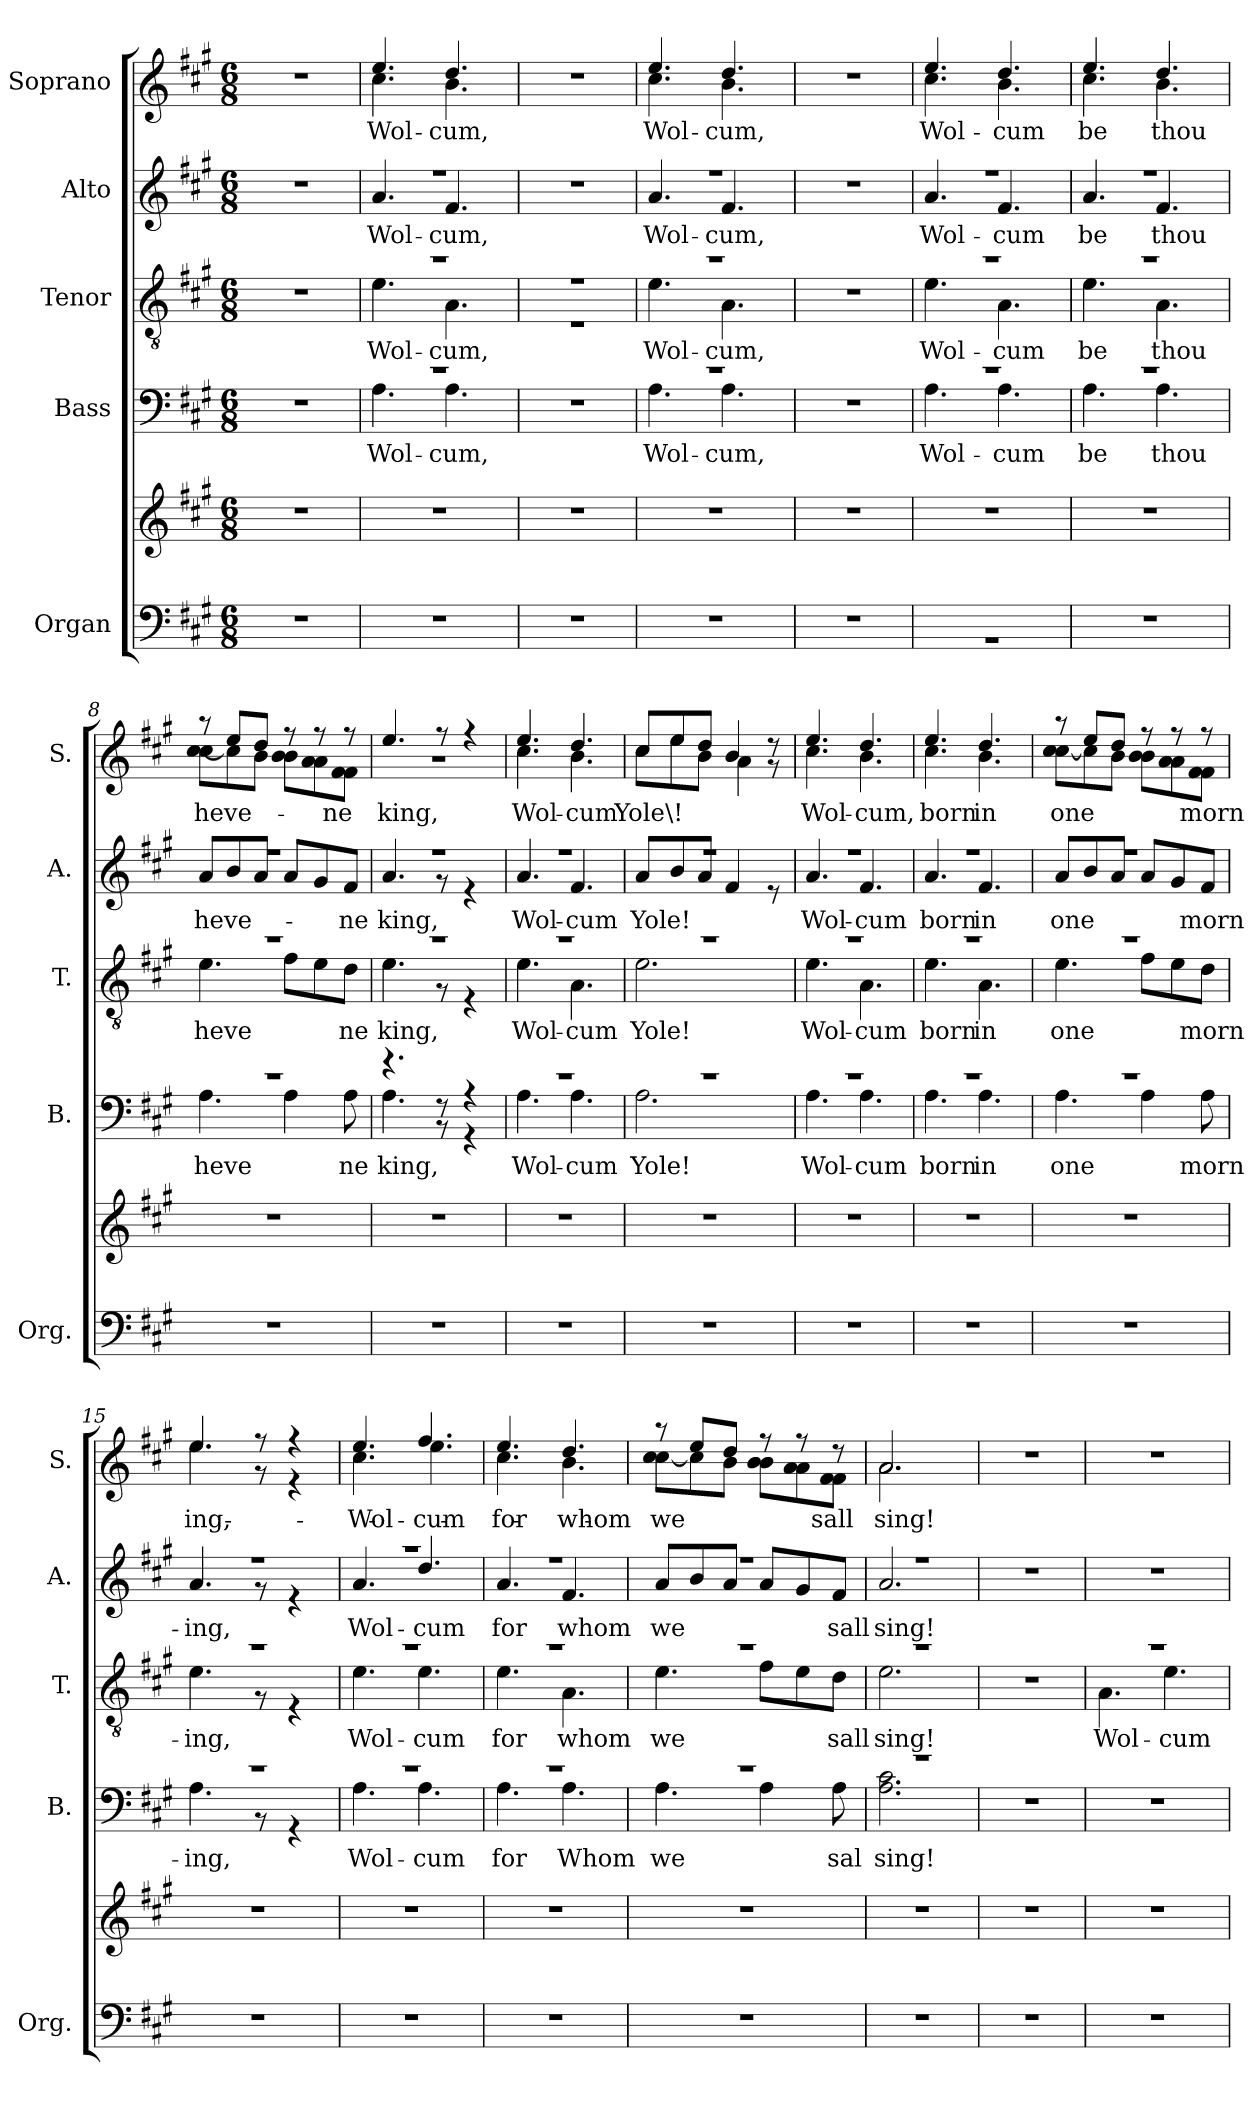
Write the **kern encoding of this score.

**kern	**kern	**kern	**text	**kern	**text	**kern	**text	**kern	**text
*part5	*part5	*part4	*part4	*part3	*part3	*part2	*part2	*part1	*part1
*staff6	*staff5	*staff4	*staff4	*staff3	*staff3	*staff2	*staff2	*staff1	*staff1
*I"Organ	*	*I"Bass	*	*I"Tenor	*	*I"Alto	*	*I"Soprano	*
*I'Org.	*	*I'B.	*	*I'T.	*	*I'A.	*	*I'S.	*
*clefF4	*clefG2	*clefF4	*	*clefGv2	*	*clefG2	*	*clefG2	*
*k[f#c#g#]	*k[f#c#g#]	*k[f#c#g#]	*	*k[f#c#g#]	*	*k[f#c#g#]	*	*k[f#c#g#]	*
*M6/8	*M6/8	*M6/8	*	*M6/8	*	*M6/8	*	*M6/8	*
=1	=1	=1	=1	=1	=1	=1	=1	=1	=1
2.r	2.r	2.r	.	2.r	.	2.r	.	2.r	.
=2	=2	=2	=2	=2	=2	=2	=2	=2	=2
*	*	*^	*	*^	*	*^	*	*^	*
2.r	2.r	2.r	4.A\	Wol-	2.r	4.e\	Wol-	2.r	4.a/	Wol-	4.ee/	4.cc#\	Wol-
.	.	.	4.A\	-cum,	.	4.A\	-cum,	.	4.f#/	-cum,	4.dd/	4.b\	-cum,
*	*	*	*	*	*	*	*	*v	*v	*	*	*	*
*	*	*v	*v	*	*	*	*	*	*	*v	*v	*
=3	=3	=3	=3	=3	=3	=3	=3	=3	=3	=3
2.r	2.r	2.r	.	2.r	2.r	.	2.r	.	2.r	.
=4	=4	=4	=4	=4	=4	=4	=4	=4	=4	=4
*	*	*^	*	*	*	*	*^	*	*^	*
2.r	2.r	2.r	4.A\	Wol-	2.r	4.e\	Wol-	2.r	4.a/	Wol-	4.ee/	4.cc#\	Wol-
.	.	.	4.A\	-cum,	.	4.A\	-cum,	.	4.f#/	-cum,	4.dd/	4.b\	-cum,
*	*	*v	*v	*	*	*	*	*v	*v	*	*v	*v	*
*	*	*	*	*v	*v	*	*	*	*	*
=5	=5	=5	=5	=5	=5	=5	=5	=5	=5
2.r	2.r	2.r	.	2.r	.	2.r	.	2.r	.
=6	=6	=6	=6	=6	=6	=6	=6	=6	=6
*	*	*^	*	*^	*	*^	*	*^	*
2.rBB	2.r	2.r	4.A\	Wol-	2.r	4.e\	Wol-	2.r	4.a/	Wol-	4.ee/	4.cc#\	Wol-
.	.	.	4.A\	-cum	.	4.A\	-cum	.	4.f#/	-cum	4.dd/	4.b\	-cum
=7	=7	=7	=7	=7	=7	=7	=7	=7	=7	=7	=7	=7	=7
2.r	2.r	2.r	4.A\	be	2.r	4.e\	be	2.r	4.a/	be	4.ee/	4.cc#\	be
.	.	.	4.A\	thou	.	4.A\	thou	.	4.f#/	thou	4.dd/	4.b\	thou
!!LO:PB:g=z	!!
=8	=8	=8	=8	=8	=8	=8	=8	=8	=8	=8	=8	=8	=8
2.r	2.r	2.r	4.A\	heve	2.r	4.e\	heve	2.r	8a/L	heve-	8r	[8cc#\ 8cc#\L	heve-
.	.	.	.	.	.	.	.	.	8b/	.	8ee/L	8cc#\]	.
.	.	.	.	.	.	.	.	.	8a/J	.	8dd/J	8b\J	.
.	.	.	4A\	.	.	8f#\L	.	.	8a/L	.	8r	8b\ 8b\L	.
.	.	.	.	.	.	8e\	.	.	8g#/	.	8r	8a\ 8a\	.
.	.	.	8A\	ne	.	8d\J	ne	.	8f#/J	-ne	8r	8f#\ 8f#\J	-ne
=9	=9	=9	=9	=9	=9	=9	=9	=9	=9	=9	=9	=9	=9
2.r	2.r	4.r	4.A\	king,	2.r	4.e\	king,	2.r	4.a/	king,	4.ee/	2.r	king,
.	.	8r	8r	.	.	8r	.	.	8r	.	8r	.	.
.	.	4r	4r	.	.	4r	.	.	4r	.	4r	.	.
=10	=10	=10	=10	=10	=10	=10	=10	=10	=10	=10	=10	=10	=10
2.r	2.r	2.r	4.A\	Wol-	2.r	4.e\	Wol-	2.r	4.a/	Wol-	4.ee/	4.cc#\	Wol-
.	.	.	4.A\	-cum	.	4.A\	-cum	.	4.f#/	-cum	4.dd/	4.b\	-cum
=11	=11	=11	=11	=11	=11	=11	=11	=11	=11	=11	=11	=11	=11
2.r	2.r	2.r	2.A\	Yole!	2.r	2.e\	Yole!	2.r	8a/L	Yole!	8cc#/L	8cc#\L	Yole
.	.	.	.	.	.	.	.	.	8b/	.	8ee/	8ee\	\!
.	.	.	.	.	.	.	.	.	8a/J	.	8dd/J	8b\J	.
.	.	.	.	.	.	.	.	.	4f#/	.	4b/	4a\	.
.	.	.	.	.	.	.	.	.	8r	.	8r	8r	.
=12	=12	=12	=12	=12	=12	=12	=12	=12	=12	=12	=12	=12	=12
2.r	2.r	2.r	4.A\	Wol-	2.r	4.e\	Wol-	2.r	4.a/	Wol-	4.ee/	4.cc#\	Wol-
.	.	.	4.A\	-cum	.	4.A\	-cum	.	4.f#/	-cum	4.dd/	4.b\	-cum,
=13	=13	=13	=13	=13	=13	=13	=13	=13	=13	=13	=13	=13	=13
2.r	2.r	2.r	4.A\	born	2.r	4.e\	born	2.r	4.a/	born	4.ee/	4.cc#\	born
.	.	.	4.A\	in	.	4.A\	in	.	4.f#/	in	4.dd/	4.b\	in
!!LO:PB:g=z	!!
=14	=14	=14	=14	=14	=14	=14	=14	=14	=14	=14	=14	=14	=14
2.r	2.r	2.r	4.A\	one	2.r	4.e\	one	2.r	8a/L	one	8r	8cc#\ [8cc#\L	one
.	.	.	.	.	.	.	.	.	8b/	.	8ee/L	8cc#\]	.
.	.	.	.	.	.	.	.	.	8a/J	.	8dd/J	8b\J	.
.	.	.	4A\	.	.	8f#\L	.	.	8a/L	.	8r	8b\ 8b\L	.
.	.	.	.	.	.	8e\	.	.	8g#/	.	8r	8a\ 8a\	.
.	.	.	8A\	morn-	.	8d\J	morn-	.	8f#/J	morn-	8r	8f#\ 8f#\J	morn-
=15	=15	=15	=15	=15	=15	=15	=15	=15	=15	=15	=15	=15	=15
2.r	2.r	2.r	4.A\	-ing,	2.r	4.e\	-ing,	2.r	4.a/	-ing,	4.ee/	4.ee\	-ing,
.	.	.	8r	.	.	8r	.	.	8r	.	8r	8r	.
.	.	.	4r	.	.	4r	.	.	4r	.	4r	4r	.
=16	=16	=16	=16	=16	=16	=16	=16	=16	=16	=16	=16	=16	=16
2.r	2.r	2.r	4.A\	Wol-	2.r	4.e\	Wol-	2.r	4.a/	Wol-	4.ee/	4.cc#\	Wol-
.	.	.	4.A\	-cum	.	4.e\	-cum	.	4.dd/	-cum	4.ff#/	4.ee\	-cum
=17	=17	=17	=17	=17	=17	=17	=17	=17	=17	=17	=17	=17	=17
2.r	2.r	2.r	4.A\	for	2.r	4.e\	for	2.r	4.a/	for	4.ee/	4.cc#\	for
.	.	.	4.A\	Whom	.	4.A\	whom	.	4.f#/	whom	4.dd/	4.b\	whom
=18	=18	=18	=18	=18	=18	=18	=18	=18	=18	=18	=18	=18	=18
2.r	2.r	2.r	4.A\	we	2.r	4.e\	we	2.r	8a/L	we	8r	8cc#\ [8cc#\L	we
.	.	.	.	.	.	.	.	.	8b/	.	8ee/L	8cc#\]	.
.	.	.	.	.	.	.	.	.	8a/J	.	8dd/J	8b\J	.
.	.	.	4A\	.	.	8f#\L	.	.	8a/L	.	8r	8b\ 8b\L	.
.	.	.	.	.	.	8e\	.	.	8g#/	.	8r	8a\ 8a\	.
.	.	.	8A\	sal	.	8d\J	sall	.	8f#/J	sall	8r	8f#\ 8f#\J	sall
=19	=19	=19	=19	=19	=19	=19	=19	=19	=19	=19	=19	=19	=19
2.r	2.r	2.r	2.A\ 2.c#\	sing!	2.r	2.e\	sing!	2.r	2.a/	sing!	2.a/	2.a\	sing!
*	*	*v	*v	*	*	*	*	*v	*v	*	*v	*v	*
*	*	*	*	*v	*v	*	*	*	*	*
!!LO:PB:g=z
=20	=20	=20	=20	=20	=20	=20	=20	=20	=20
2.r	2.r	2.r	.	2.r	.	2.r	.	2.r	.
=21	=21	=21	=21	=21	=21	=21	=21	=21	=21
*	*	*	*	*^	*	*	*	*	*
2.r	2.r	2.r	.	2.r	4.A\	Wol-	2.r	.	2.r	.
.	.	.	.	.	4.e\	-cum	.	.	.	.
*	*	*	*	*v	*v	*	*	*	*	*
=	=	=	=	=	=	=	=	=	=
*-	*-	*-	*-	*-	*-	*-	*-	*-	*-
